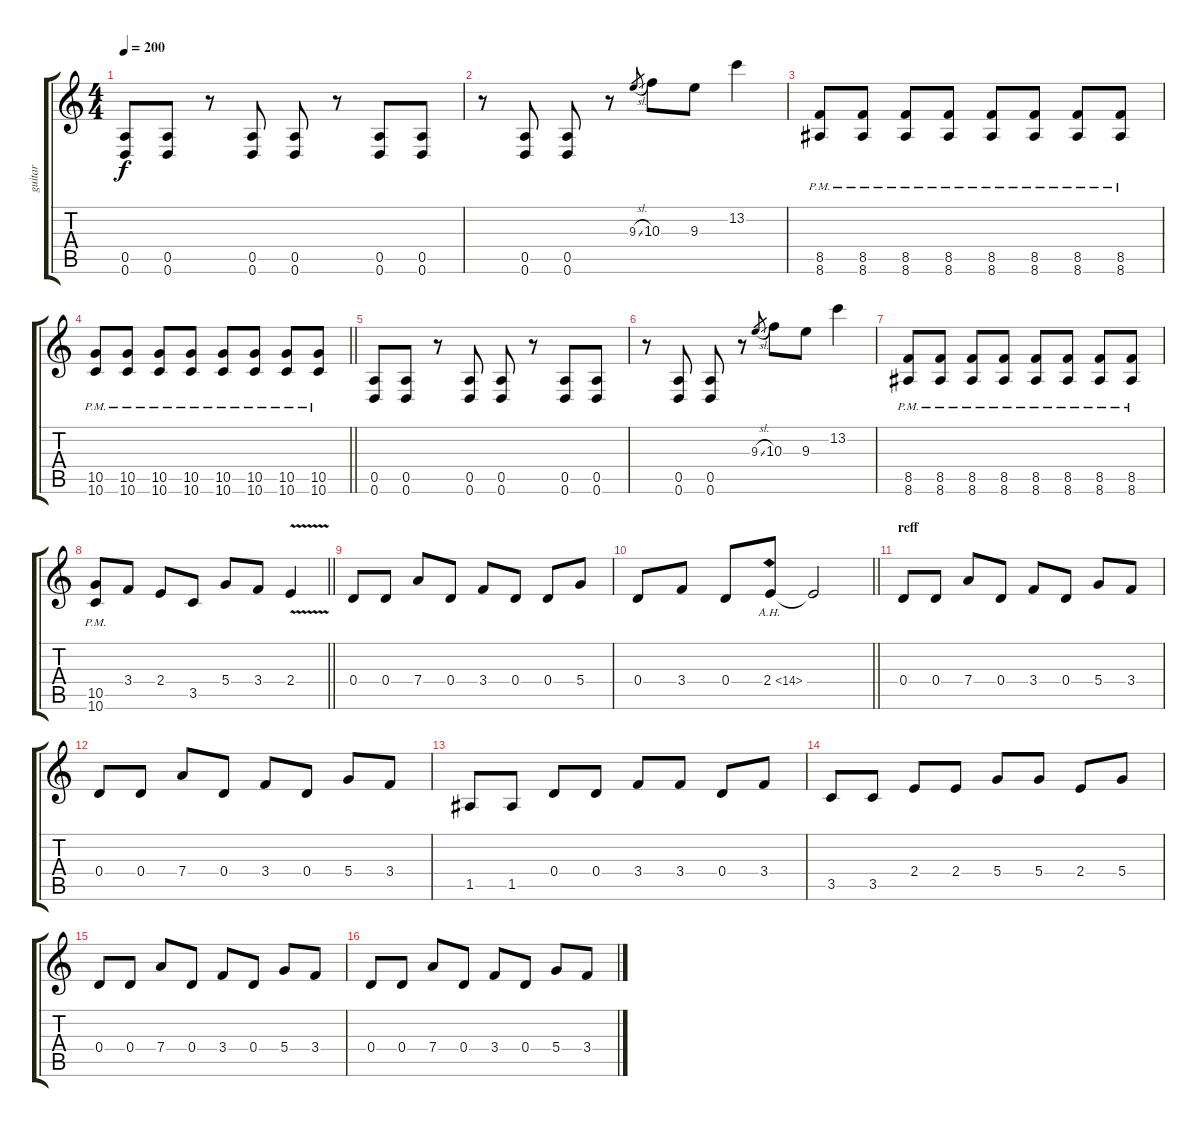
\track ("guitar" "guitar") {instrument distortionguitar}
\staff {score tabs}
\tuning (E4 B3 G3 D3 A2 D2) {hide}
\ts (4 4)
\section ("" "")
\tempo 200
\clef g2
\ks c
(0.5 0.6).8{dy f} (0.5 0.6).8 r.8 (0.5 0.6).8 (0.5 0.6).8 r.8 (0.5 0.6).8 (0.5 0.6).8 |
r.8 (0.5 0.6).8 (0.5 0.6).8 r.8 9.3{sl}.8{gr} 10.3.8 9.3.8 13.2.4 |
(8.5{pm} 8.6{pm}).8 (8.5{pm} 8.6{pm}).8 (8.5{pm} 8.6{pm}).8 (8.5{pm} 8.6{pm}).8 (8.5{pm} 8.6{pm}).8 (8.5{pm} 8.6{pm}).8 (8.5{pm} 8.6{pm}).8 (8.5{pm} 8.6{pm}).8 |
\barLineRight lightlight
(10.5{pm} 10.6{pm}).8 (10.5{pm} 10.6{pm}).8 (10.5{pm} 10.6{pm}).8 (10.5{pm} 10.6{pm}).8 (10.5{pm} 10.6{pm}).8 (10.5{pm} 10.6{pm}).8 (10.5{pm} 10.6{pm}).8 (10.5{pm} 10.6{pm}).8 |
(0.5 0.6).8 (0.5 0.6).8 r.8 (0.5 0.6).8 (0.5 0.6).8 r.8 (0.5 0.6).8 (0.5 0.6).8 |
r.8 (0.5 0.6).8 (0.5 0.6).8 r.8 9.3{sl}.8{gr} 10.3.8 9.3.8 13.2.4 |
(8.5{pm} 8.6{pm}).8 (8.5{pm} 8.6{pm}).8 (8.5{pm} 8.6{pm}).8 (8.5{pm} 8.6{pm}).8 (8.5{pm} 8.6{pm}).8 (8.5{pm} 8.6{pm}).8 (8.5{pm} 8.6{pm}).8 (8.5{pm} 8.6{pm}).8 |
\barLineRight lightlight
(10.5{pm} 10.6{pm}).8 3.4.8 2.4.8 3.5.8 5.4.8 3.4.8 2.4{v}.4 |
\section ("" "")
0.4.8 0.4.8 7.4.8 0.4.8 3.4.8 0.4.8 0.4.8 5.4.8 |
\barLineRight lightlight
0.4.8 3.4.8 0.4.8 2.4{ah 12}.8 2.4{t}.2 |
\section ("" "reff")
0.4.8 0.4.8 7.4.8 0.4.8 3.4.8 0.4.8 5.4.8 3.4.8 |
0.4.8 0.4.8 7.4.8 0.4.8 3.4.8 0.4.8 5.4.8 3.4.8 |
1.5.8 1.5.8 0.4.8 0.4.8 3.4.8 3.4.8 0.4.8 3.4.8 |
3.5.8 3.5.8 2.4.8 2.4.8 5.4.8 5.4.8 2.4.8 5.4.8 |
0.4.8 0.4.8 7.4.8 0.4.8 3.4.8 0.4.8 5.4.8 3.4.8 |
0.4.8 0.4.8 7.4.8 0.4.8 3.4.8 0.4.8 5.4.8 3.4.8
